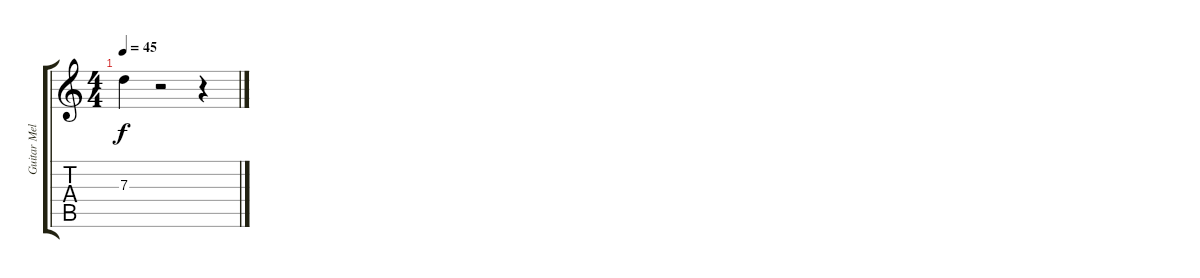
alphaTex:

\track ("Guitar Melody" "Guitar Mel") {instrument acousticguitarsteel}
\staff {score tabs}
\tuning (E4 B3 G3 D3 A2 E2) {hide}
\ts (4 4)
\tempo 45
\clef g2
\ks c
7.3{t}.4{dy f} r.2 r.4
